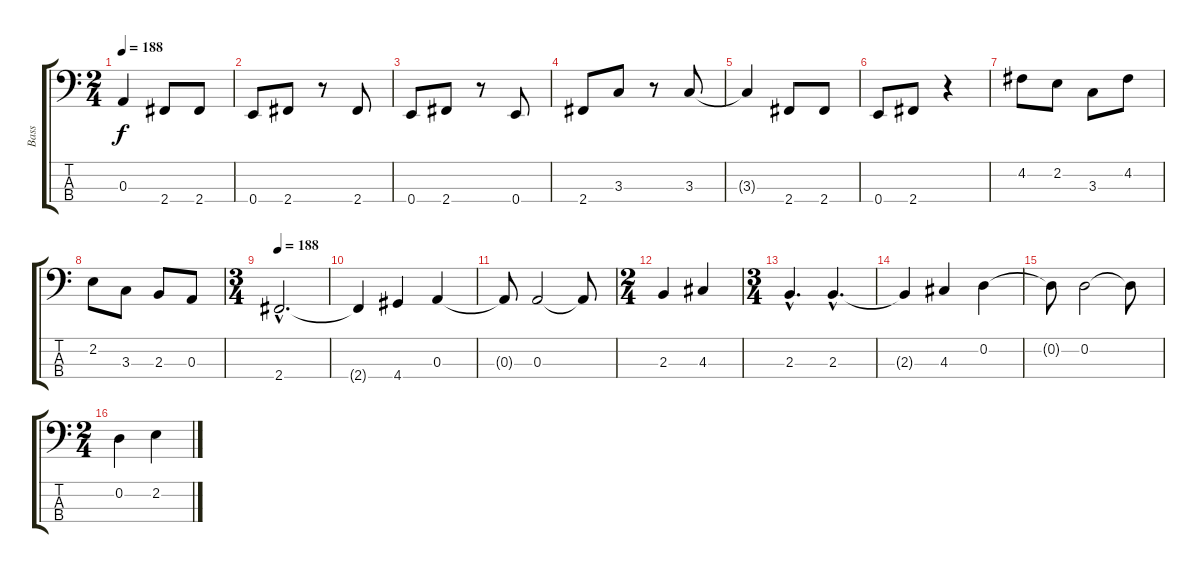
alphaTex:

\track ("Bass" "Bass") {instrument electricbassfinger}
\staff {score tabs}
\tuning (G2 D2 A1 E1) {hide}
\ts (2 4)
\tempo 188
\clef f4
\ks c
0.3{t}.4{dy f} 2.4.8 2.4.8 |
0.4.8 2.4.8 r.8 2.4.8 |
0.4.8 2.4.8 r.8 0.4.8 |
2.4.8 3.3.8 r.8 3.3.8 |
3.3{t}.4 2.4.8 2.4.8 |
0.4.8 2.4.8 r.4 |
4.2.8 2.2.8 3.3.8 4.2.8 |
2.2.8 3.3.8 2.3.8 0.3.8 |
\ts (3 4)
\tempo 188
2.4{hac}.2{d} |
2.4{t}.4 4.4.4 0.3.4 |
0.3{t}.8 0.3.2 0.3{t}.8 |
\ts (2 4)
2.3.4 4.3.4 |
\ts (3 4)
2.3{hac}.4{d} 2.3{hac}.4{d} |
2.3{t}.4 4.3.4 0.2.4 |
0.2{t}.8 0.2.2 0.2{t}.8 |
\ts (2 4)
0.2.4 2.2.4
